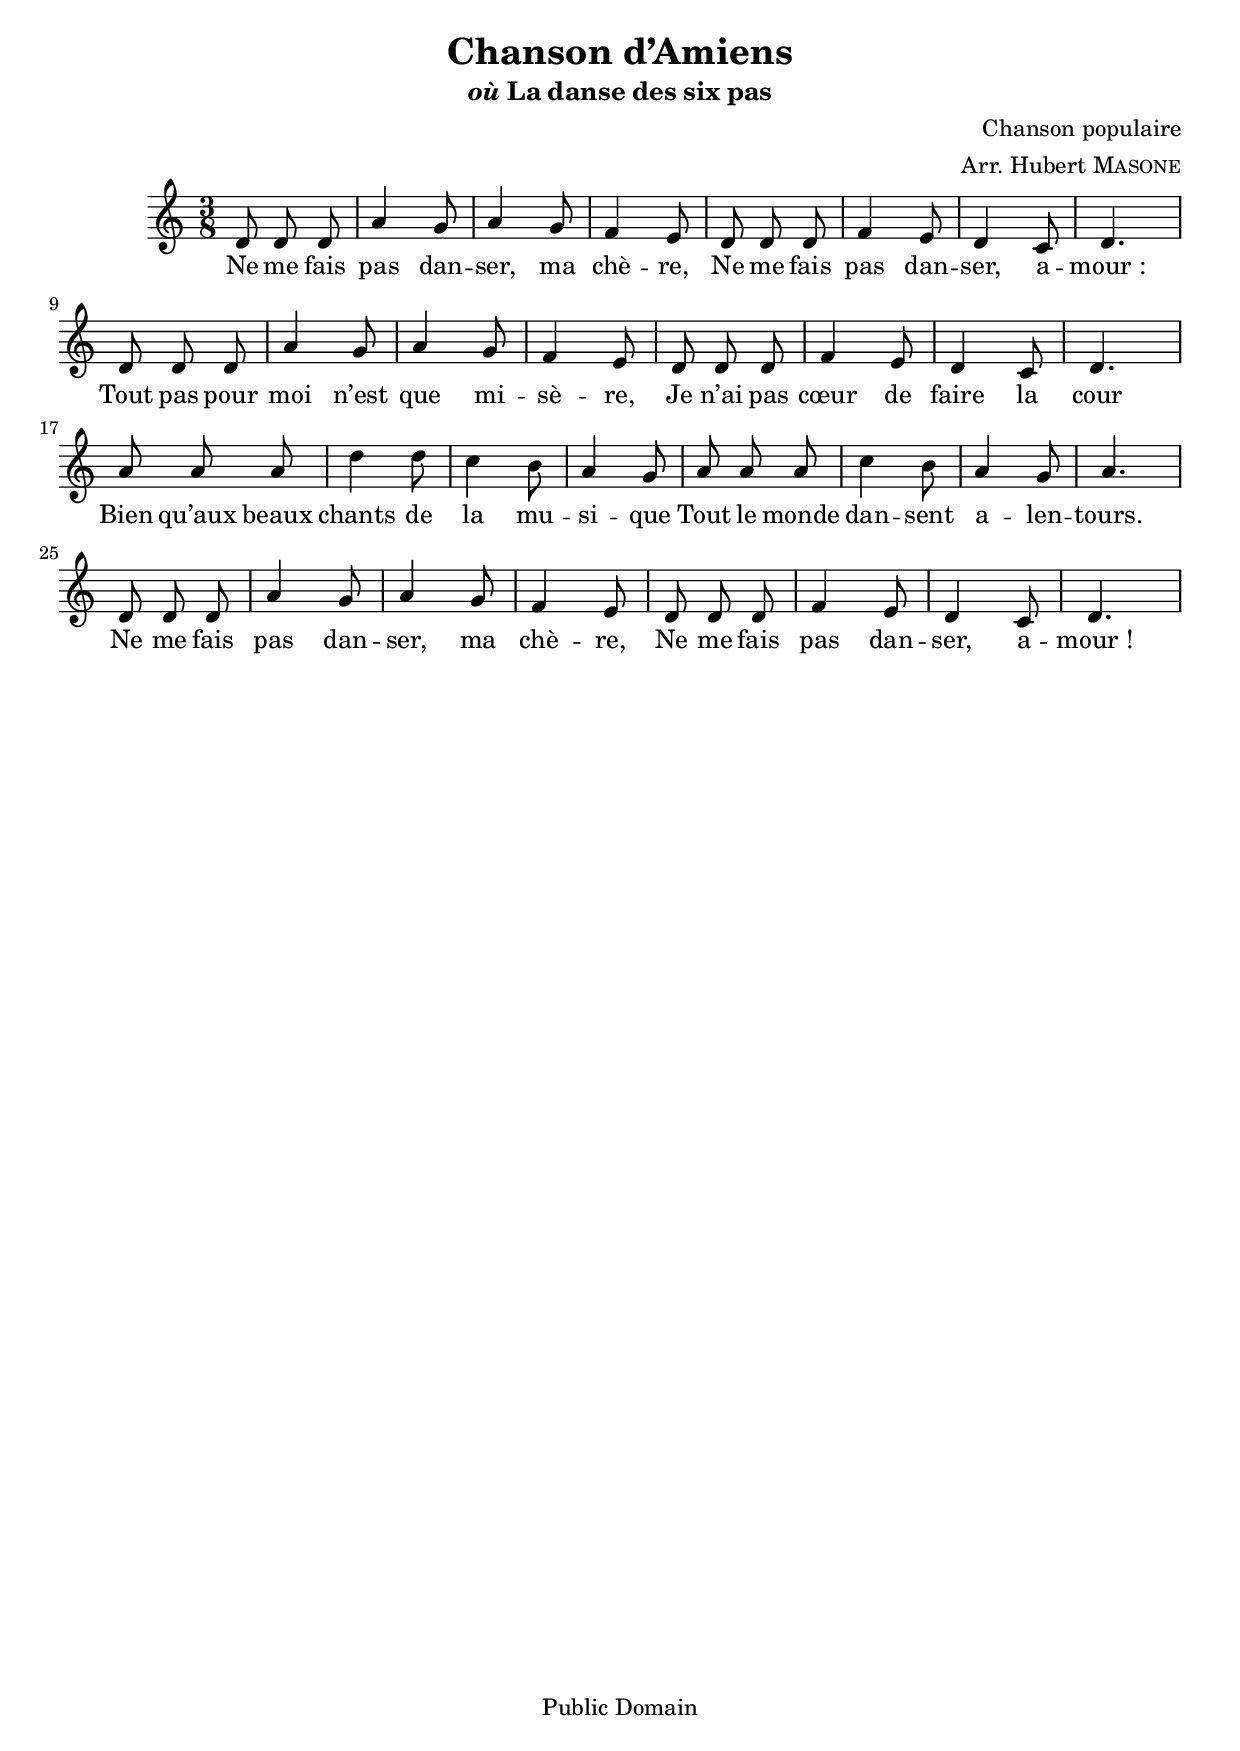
% 20/21 avril 2013
\version "2.14.2"
\header {
  title = "Chanson d’Amiens"
  subtitle = \markup {\italic où La danse des six pas}
  composer = "Chanson populaire"
  arranger = \markup {Arr. Hubert \smallCaps Masone}
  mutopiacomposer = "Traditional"
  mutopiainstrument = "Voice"
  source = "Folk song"
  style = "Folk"
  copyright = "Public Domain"
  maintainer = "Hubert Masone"
}

\score {
  <<
    \new Staff {
      \clef treble \time 3/8 \key a \minor 
      \autoBeamOff
      d'8 d'8 d'8 a'4 g'8 a'4 g'8 f'4 e'8
      d'8 d'8 d'8 f'4 e'8 d'4 c'8 d'4.
      d'8 d'8 d'8 a'4 g'8 a'4 g'8 f'4 e'8
      d'8 d'8 d'8 f'4 e'8 d'4 c'8 d'4.
      a'8 a'8 a'8 d''4 d''8 c''4 b'8 a'4 g'8
      a'8 a'8 a'8 c''4 b'8 a'4 g'8 a'4.
      d'8 d'8 d'8 a'4 g'8 a'4 g'8 f'4 e'8
      d'8 d'8 d'8 f'4 e'8 d'4 c'8 d'4.
    }
    \addlyrics {
      Ne8 me8 fais8 pas4 dan8 -- ser,4 ma8 chè4 -- re,8
      Ne8 me8 fais8 pas4 dan8 -- ser,4 a8 -- "mour :"4.
      Tout8 pas8 pour8 moi4 n’est8 que4 mi8 -- sè4 -- re,8
      Je8 n’ai8 pas8 cœur4 de8 faire4 la8 cour4.
      Bien8 qu’aux8 beaux8 chants4 de8 la4 mu8 -- si4 -- que8
      Tout8 le8 monde8 dan4 -- sent8 a4 -- len8 -- tours.4.
      Ne8 me8 fais8 pas4 dan8 -- ser,4 ma8 chè4 -- re,8
      Ne8 me8 fais8 pas4 dan8 -- ser,4 a8 -- "mour !"4.
    }
  >>
}
